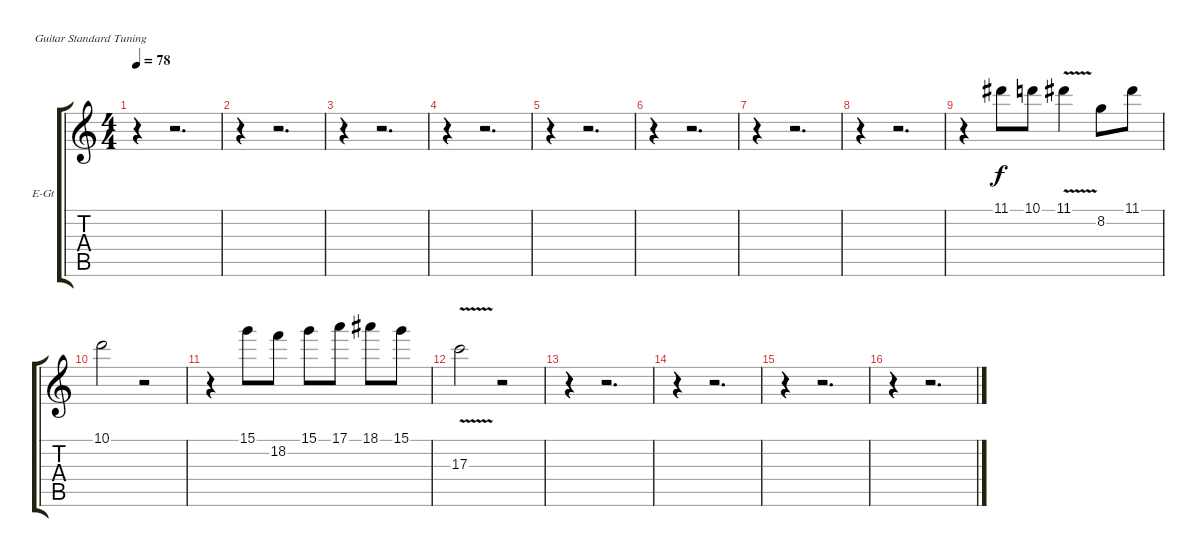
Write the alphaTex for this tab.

\bracketExtendMode groupsimilarinstruments
\firstSystemTrackNameOrientation horizontal
\otherSystemsTrackNameOrientation horizontal
\track ("Solo 2" "E-Gt") {instrument distortionguitar}
\staff {score tabs}
\tuning (E4 B3 G3 D3 A2 E2)
\ts (4 4)
\tempo 78
\clef g2
\ks c
r.4{dy f} r.2{d} |
r.4 r.2{d} |
r.4 r.2{d} |
r.4 r.2{d} |
r.4 r.2{d} |
r.4 r.2{d} |
r.4 r.2{d} |
r.4 r.2{d} |
r.4 11.1.8 10.1.8 11.1{v}.4 8.2.8 11.1.8 |
10.1.2 r.2 |
r.4 15.1.8 18.2.8 15.1.8 17.1.8 18.1.8 15.1.8 |
17.3{v}.2 r.2 |
r.4 r.2{d} |
r.4 r.2{d} |
r.4 r.2{d} |
r.4 r.2{d}
